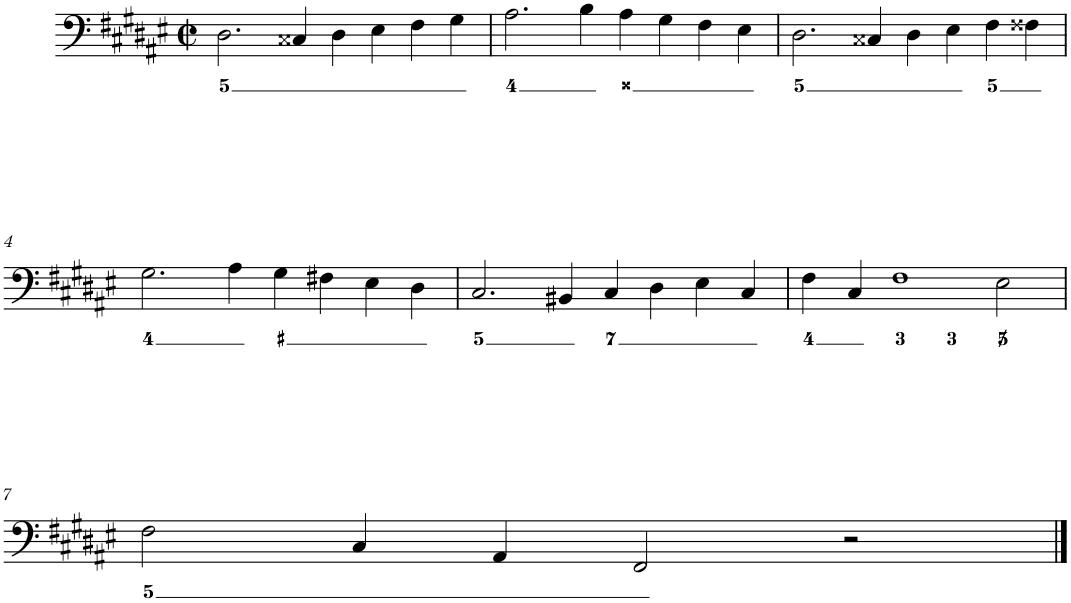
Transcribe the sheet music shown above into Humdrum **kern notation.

**kern
*part1
*staff1
*I"Piano
*I'Pno.
*clefF4
*k[f#c#g#d#a#e#]
*M4/2
*met(c|)
=1
2.D#\
4C##X/
4D#\
4E#\
4F#\
4G#\
=2
2.A#\
4B\
4A#\
4G#\
4F#\
4E#\
=3
2.D#\
4C##X/
4D#\
4E#\
4F#\
4F##X\
!!LO:LB:g=z
=4
2.G#\
4A#\
4G#\
4F#X\
4E#\
4D#\
=5
2.C#/
4BB#X/
4C#/
4D#\
4E#\
4C#/
=6
4F#\
4C#/
1F#
2E#\
!!LO:LB:g=z
=7
2F#\
4C#/
4AA#/
2FF#/
2r
==
*-
